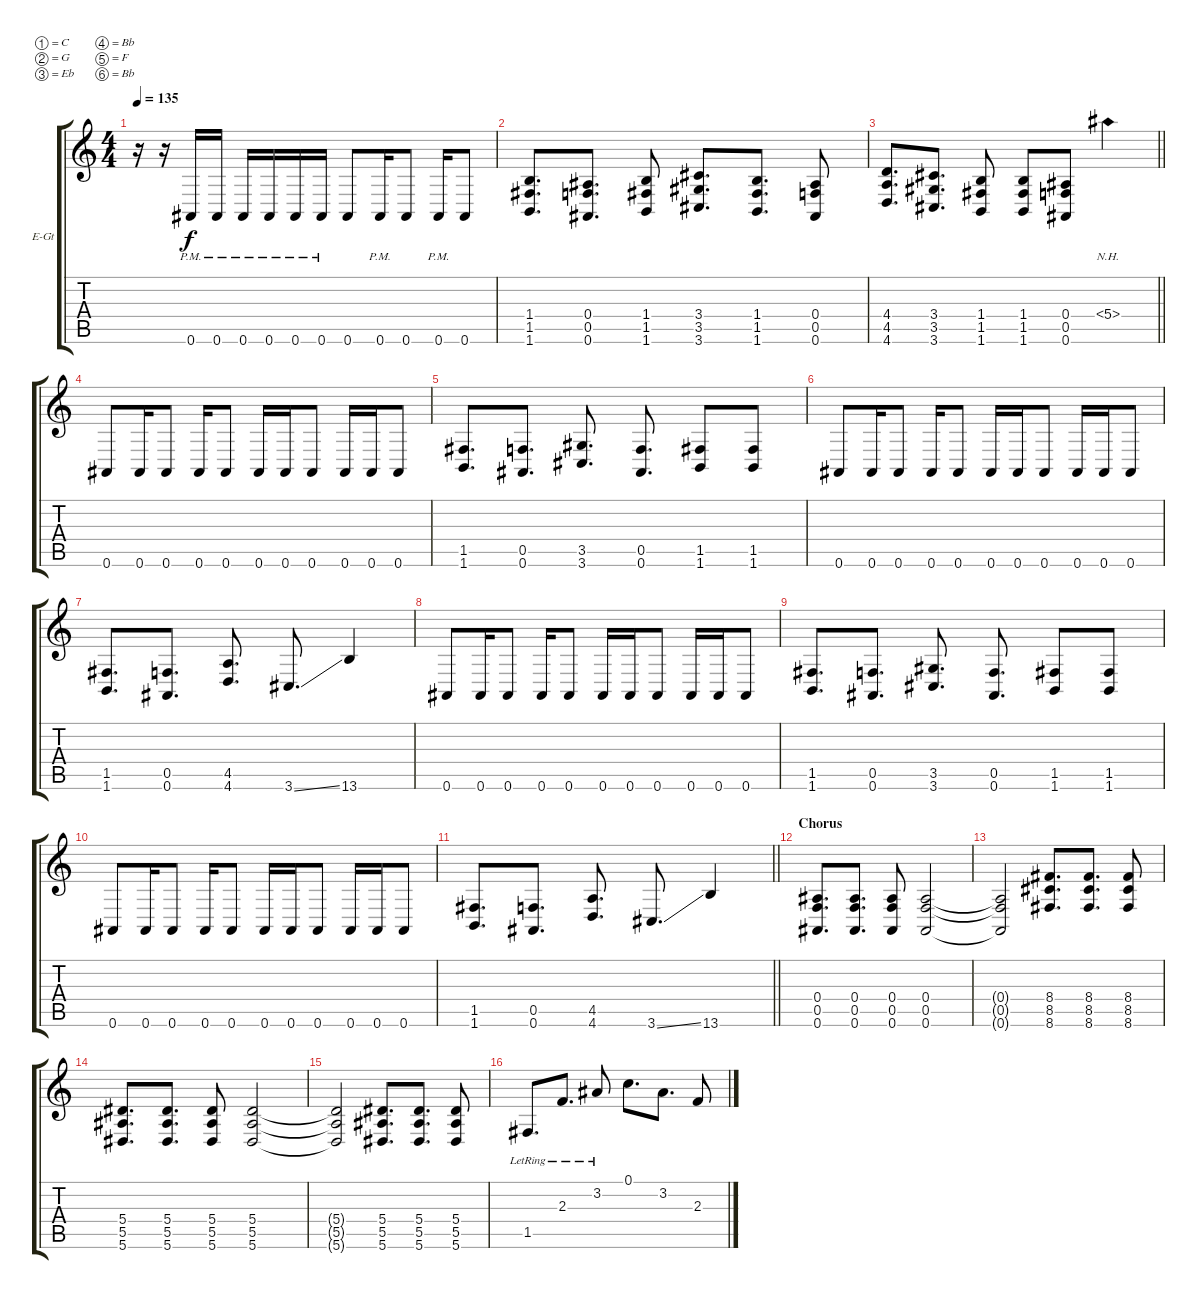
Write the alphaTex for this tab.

\bracketExtendMode groupsimilarinstruments
\firstSystemTrackNameOrientation horizontal
\otherSystemsTrackNameOrientation horizontal
\track ("Rhythm Guitar" "E-Gt") {instrument distortionguitar}
\staff {score tabs}
\tuning (C4 G3 Eb3 Bb2 F2 Bb1)
\ts (4 4)
\tempo 135
\clef g2
\ks c
r.16{dy f} r.16 0.6{pm}.16 0.6{pm}.16 0.6{pm}.16 0.6{pm}.16 0.6{pm}.16 0.6{pm}.16 0.6.8 0.6{pm}.16 0.6.8 0.6{pm}.16 0.6.8 |
(1.4 1.5 1.6).8{d} (0.4 0.5 0.6).8{d} (1.4 1.5 1.6).8 (3.4 3.5 3.6).8{d} (1.4 1.5 1.6).8{d} (0.4 0.5 0.6).8 |
\barLineRight lightlight
(4.4 4.5 4.6).8{d} (3.4 3.5 3.6).8{d} (1.4 1.5 1.6).8 (1.4 1.5 1.6).8 (0.4 0.5 0.6).8 5.4{nh}.4 |
0.6.8 0.6.16 0.6.8 0.6.16 0.6.8 0.6.16 0.6.16 0.6.8 0.6.16 0.6.16 0.6.8 |
(1.5 1.6).8{d} (0.5 0.6).8{d} (3.5 3.6).8{d} (0.5 0.6).8{d} (1.5 1.6).8 (1.5 1.6).8 |
0.6.8 0.6.16 0.6.8 0.6.16 0.6.8 0.6.16 0.6.16 0.6.8 0.6.16 0.6.16 0.6.8 |
(1.5 1.6).8{d} (0.5 0.6).8{d} (4.5 4.6).8{d} 3.6{ss}.8{d} 13.6.4 |
0.6.8 0.6.16 0.6.8 0.6.16 0.6.8 0.6.16 0.6.16 0.6.8 0.6.16 0.6.16 0.6.8 |
(1.5 1.6).8{d} (0.5 0.6).8{d} (3.5 3.6).8{d} (0.5 0.6).8{d} (1.5 1.6).8 (1.5 1.6).8 |
0.6.8 0.6.16 0.6.8 0.6.16 0.6.8 0.6.16 0.6.16 0.6.8 0.6.16 0.6.16 0.6.8 |
\barLineRight lightlight
(1.5 1.6).8{d} (0.5 0.6).8{d} (4.5 4.6).8{d} 3.6{ss}.8{d} 13.6.4 |
\section ("" "Chorus")
(0.4 0.5 0.6).8{d} (0.4 0.5 0.6).8{d} (0.4 0.5 0.6).8 (0.4 0.5 0.6).2 |
(0.4{t} 0.5{t} 0.6{t}).2 (8.4 8.5 8.6).8{d} (8.4 8.5 8.6).8{d} (8.4 8.5 8.6).8 |
(5.4 5.5 5.6).8{d} (5.4 5.5 5.6).8{d} (5.4 5.5 5.6).8 (5.4 5.5 5.6).2 |
(5.4{t} 5.5{t} 5.6{t}).2 (5.4 5.5 5.6).8{d} (5.4 5.5 5.6).8{d} (5.4 5.5 5.6).8 |
1.5{lr}.8{d} 2.3{lr}.8{d} 3.2{lr}.8 0.1.8{d} 3.2.8{d} 2.3.8
